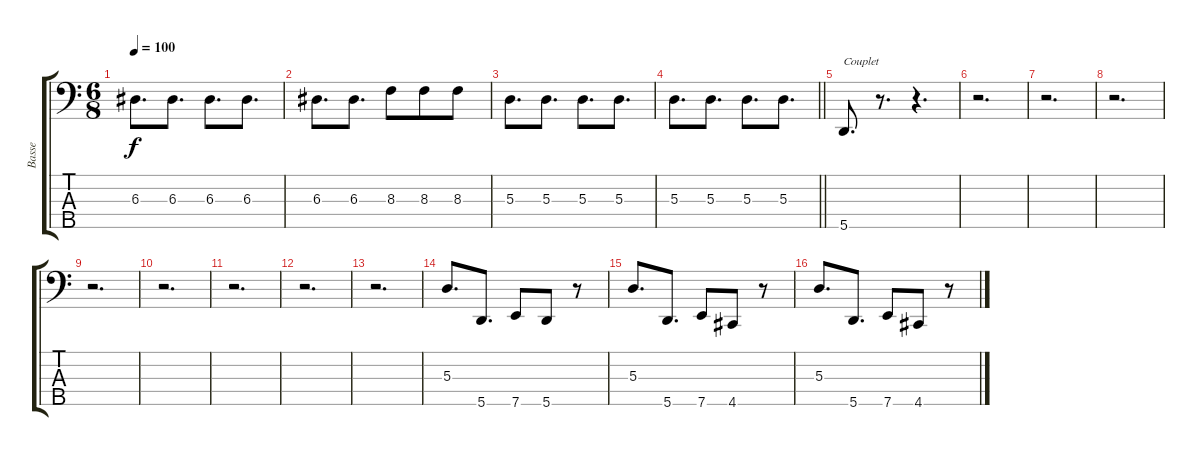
\track ("Basse" "Basse") {instrument electricbassfinger}
\staff {score tabs}
\tuning (G2 D2 A1 E1 A0) {hide}
\ts (6 8)
\tempo 100
\clef f4
\ks c
6.3.8{d dy f} 6.3.8{d} 6.3.8{d} 6.3.8{d} |
6.3.8{d} 6.3.8{d} 8.3.8 8.3.8 8.3.8 |
5.3.8{d} 5.3.8{d} 5.3.8{d} 5.3.8{d} |
\barLineRight lightlight
5.3.8{d} 5.3.8{d} 5.3.8{d} 5.3.8{d} |
5.5.8{d txt "Couplet"} r.8{d} r.4{d} |
r.2{d} |
r.2{d} |
r.2{d} |
r.2{d} |
r.2{d} |
r.2{d} |
r.2{d} |
r.2{d} |
5.3.8{d} 5.5.8{d} 7.5.8 5.5.8 r.8 |
5.3.8{d} 5.5.8{d} 7.5.8 4.5.8 r.8 |
5.3.8{d} 5.5.8{d} 7.5.8 4.5.8 r.8
